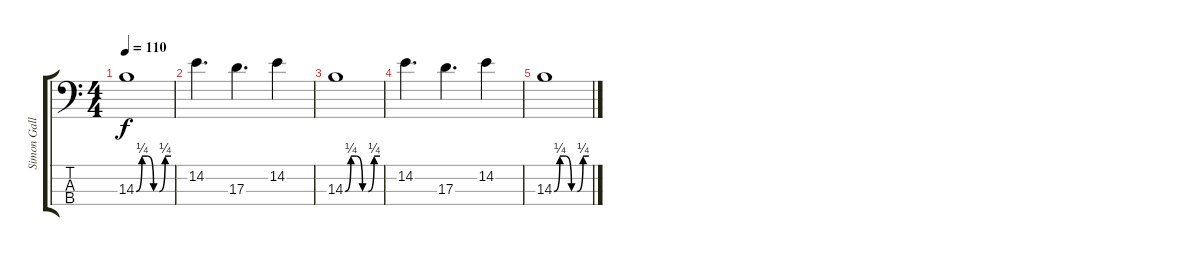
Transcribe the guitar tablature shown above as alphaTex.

\track ("Simon Gallup" "Simon Gall") {instrument electricbasspick}
\staff {score tabs}
\tuning (G2 D2 A1 E1) {hide}
\ts (4 4)
\tempo 110
\clef f4
\ks c
14.3{be (custom 0 0 10 1 20 1 30 0 40 0 50 1 60 1)}.1{dy f} |
14.2.4{d} 17.3.4{d} 14.2.4 |
14.3{be (custom 0 0 10 1 20 1 30 0 40 0 50 1 60 1)}.1 |
14.2.4{d} 17.3.4{d} 14.2.4 |
14.3{be (custom 0 0 10 1 20 1 30 0 40 0 50 1 60 1)}.1
